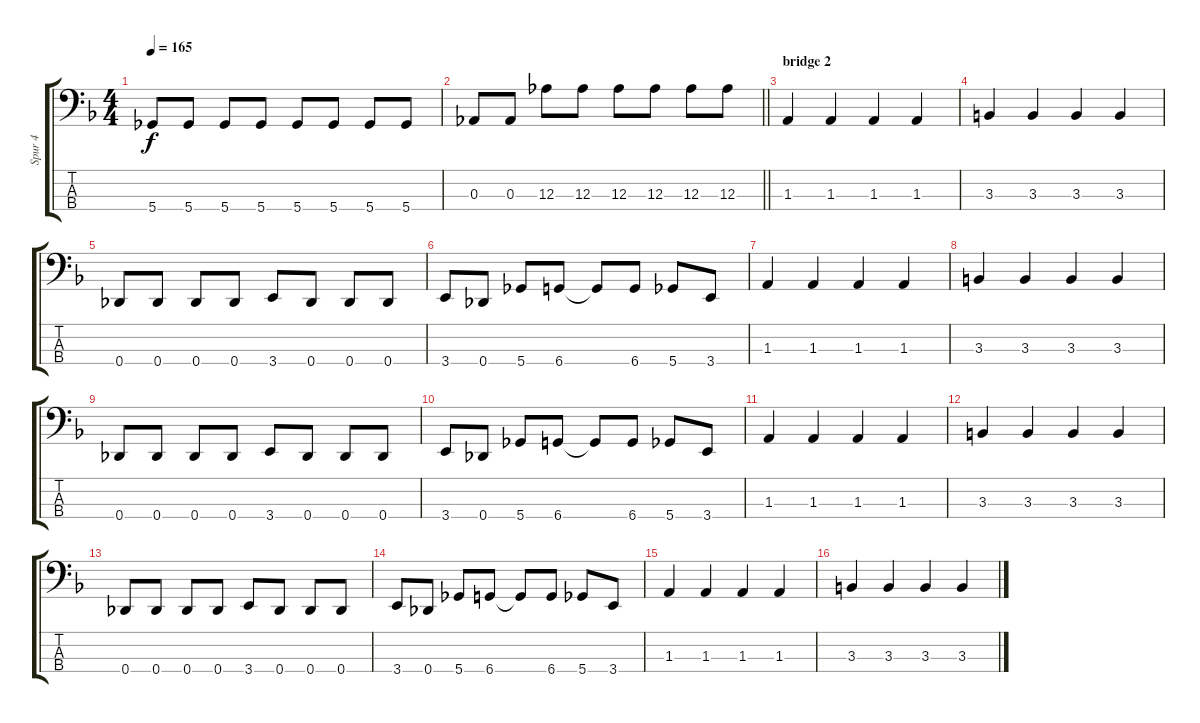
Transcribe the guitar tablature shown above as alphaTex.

\track ("Spur 4" "Spur 4") {instrument electricbasspick}
\staff {score tabs}
\tuning (Gb2 Db2 Ab1 Db1) {hide}
\ts (4 4)
\tempo 165
\clef f4
\ks f
5.4.8{dy f} 5.4.8 5.4.8 5.4.8 5.4.8 5.4.8 5.4.8 5.4.8 |
\barLineRight lightlight
0.3.8 0.3.8 12.3.8 12.3.8 12.3.8 12.3.8 12.3.8 12.3.8 |
\section ("" "bridge 2")
1.3.4 1.3.4 1.3.4 1.3.4 |
3.3.4 3.3.4 3.3.4 3.3.4 |
0.4.8 0.4.8 0.4.8 0.4.8 3.4.8 0.4.8 0.4.8 0.4.8 |
3.4.8 0.4.8 5.4.8 6.4.8 6.4{t}.8 6.4.8 5.4.8 3.4.8 |
1.3.4 1.3.4 1.3.4 1.3.4 |
3.3.4 3.3.4 3.3.4 3.3.4 |
0.4.8 0.4.8 0.4.8 0.4.8 3.4.8 0.4.8 0.4.8 0.4.8 |
3.4.8 0.4.8 5.4.8 6.4.8 6.4{t}.8 6.4.8 5.4.8 3.4.8 |
1.3.4 1.3.4 1.3.4 1.3.4 |
3.3.4 3.3.4 3.3.4 3.3.4 |
0.4.8 0.4.8 0.4.8 0.4.8 3.4.8 0.4.8 0.4.8 0.4.8 |
3.4.8 0.4.8 5.4.8 6.4.8 6.4{t}.8 6.4.8 5.4.8 3.4.8 |
1.3.4 1.3.4 1.3.4 1.3.4 |
3.3.4 3.3.4 3.3.4 3.3.4
